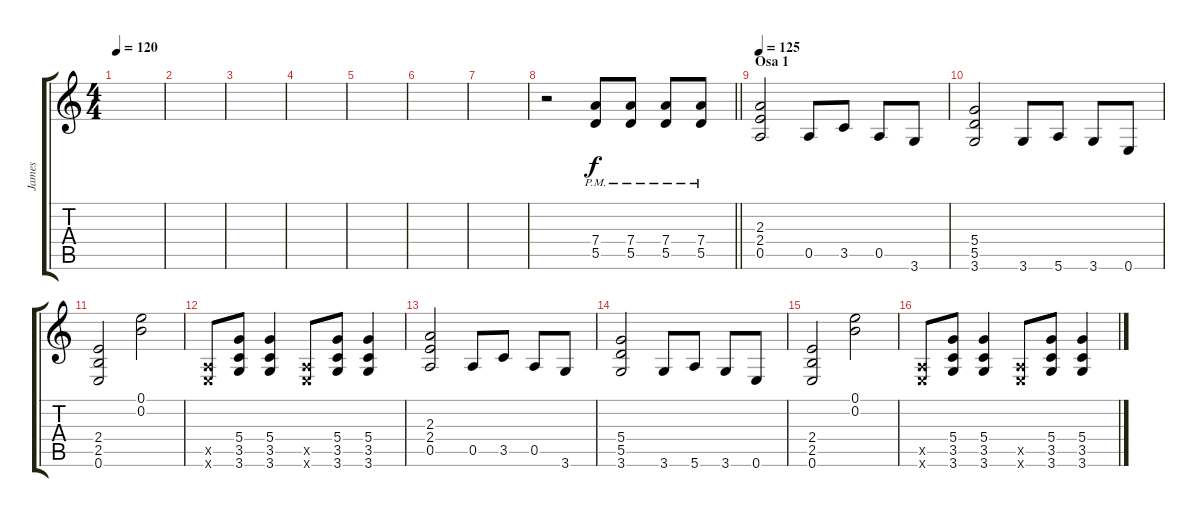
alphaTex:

\track ("James" "James") {instrument distortionguitar}
\staff {score tabs}
\tuning (E4 B3 G3 D3 A2 E2) {hide}
\ts (4 4)
\tempo 120
\clef g2
\ks c
|
|
|
|
|
|
|
\barLineRight lightlight
r.2 (7.4{pm} 5.5{pm}).8 (7.4{pm} 5.5{pm}).8 (7.4{pm} 5.5{pm}).8 (7.4{pm} 5.5{pm}).8 |
\section ("" "Osa 1")
\tempo 125
(2.3 2.4 0.5).2 0.5.8 3.5.8 0.5.8 3.6.8 |
(5.4 5.5 3.6).2 3.6.8 5.6.8 3.6.8 0.6.8 |
(2.4 2.5 0.6).2 (0.1 0.2).2 |
(0.5{x} 0.6{x}).8 (5.4 3.5 3.6).8 (5.4 3.5 3.6).4 (0.5{x} 0.6{x}).8 (5.4 3.5 3.6).8 (5.4 3.5 3.6).4 |
(2.3 2.4 0.5).2 0.5.8 3.5.8 0.5.8 3.6.8 |
(5.4 5.5 3.6).2 3.6.8 5.6.8 3.6.8 0.6.8 |
(2.4 2.5 0.6).2 (0.1 0.2).2 |
(0.5{x} 0.6{x}).8 (5.4 3.5 3.6).8 (5.4 3.5 3.6).4 (0.5{x} 0.6{x}).8 (5.4 3.5 3.6).8 (5.4 3.5 3.6).4
